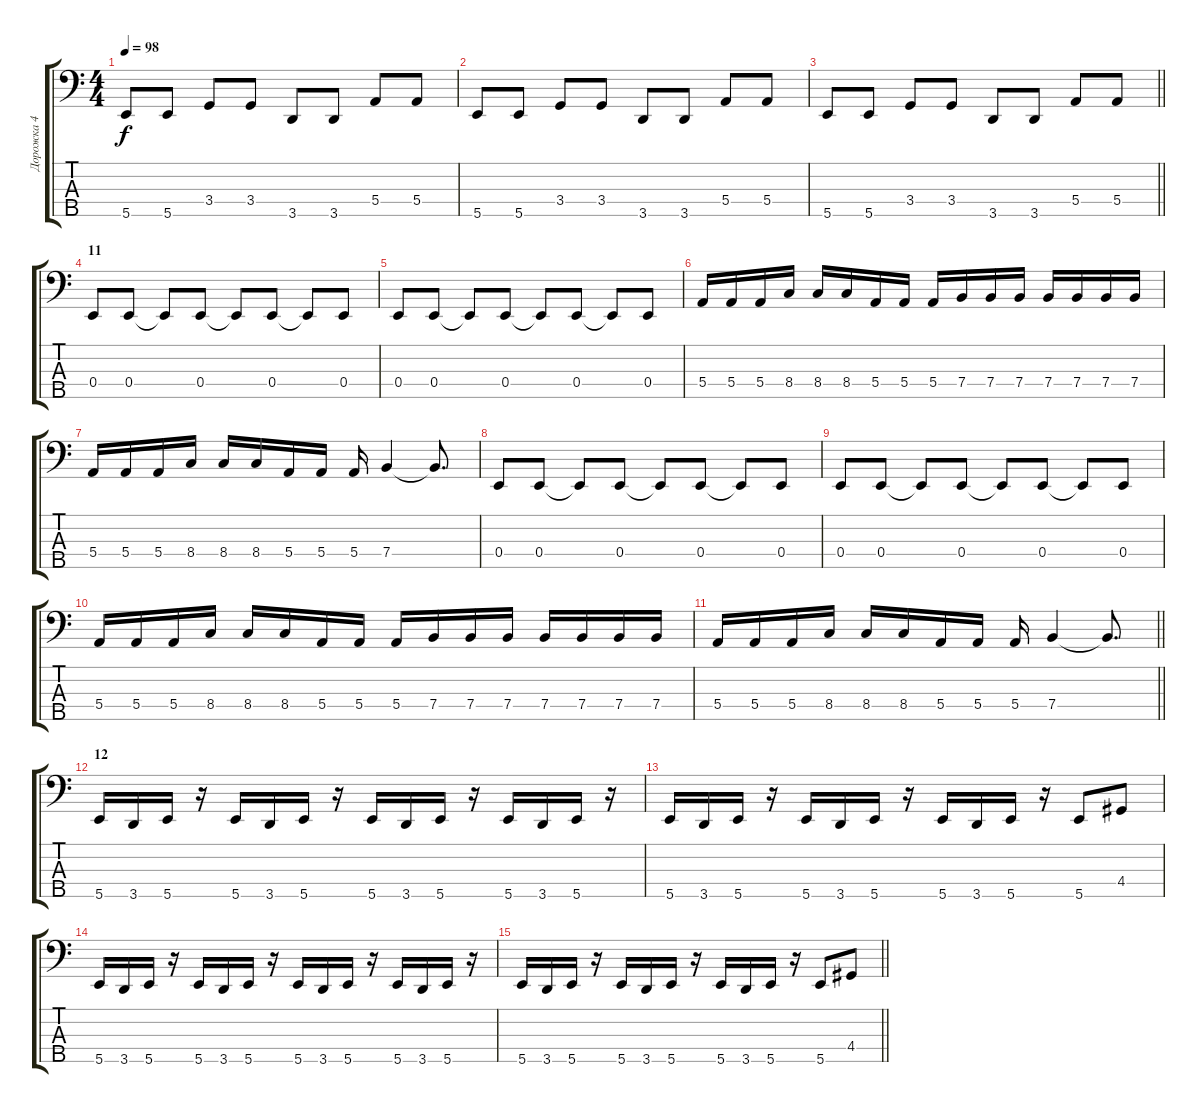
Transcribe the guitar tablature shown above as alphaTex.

\track ("Дорожка 4" "Дорожка 4") {instrument electricbassfinger}
\staff {score tabs}
\tuning (G2 D2 A1 E1 B0) {hide}
\ts (4 4)
\tempo 98
\clef f4
\ks c
5.5.8{dy f} 5.5.8 3.4.8 3.4.8 3.5.8 3.5.8 5.4.8 5.4.8 |
5.5.8 5.5.8 3.4.8 3.4.8 3.5.8 3.5.8 5.4.8 5.4.8 |
\barLineRight lightlight
5.5.8 5.5.8 3.4.8 3.4.8 3.5.8 3.5.8 5.4.8 5.4.8 |
\section ("" "11")
0.4.8 0.4.8 0.4{t}.8 0.4.8 0.4{t}.8 0.4.8 0.4{t}.8 0.4.8 |
0.4.8 0.4.8 0.4{t}.8 0.4.8 0.4{t}.8 0.4.8 0.4{t}.8 0.4.8 |
5.4.16 5.4.16 5.4.16 8.4.16 8.4.16 8.4.16 5.4.16 5.4.16 5.4.16 7.4.16 7.4.16 7.4.16 7.4.16 7.4.16 7.4.16 7.4.16 |
5.4.16 5.4.16 5.4.16 8.4.16 8.4.16 8.4.16 5.4.16 5.4.16 5.4.16 7.4.4 7.4{t}.8{d} |
0.4.8 0.4.8 0.4{t}.8 0.4.8 0.4{t}.8 0.4.8 0.4{t}.8 0.4.8 |
0.4.8 0.4.8 0.4{t}.8 0.4.8 0.4{t}.8 0.4.8 0.4{t}.8 0.4.8 |
5.4.16 5.4.16 5.4.16 8.4.16 8.4.16 8.4.16 5.4.16 5.4.16 5.4.16 7.4.16 7.4.16 7.4.16 7.4.16 7.4.16 7.4.16 7.4.16 |
\barLineRight lightlight
5.4.16 5.4.16 5.4.16 8.4.16 8.4.16 8.4.16 5.4.16 5.4.16 5.4.16 7.4.4 7.4{t}.8{d} |
\section ("" "12")
5.5.16 3.5.16 5.5.16 r.16 5.5.16 3.5.16 5.5.16 r.16 5.5.16 3.5.16 5.5.16 r.16 5.5.16 3.5.16 5.5.16 r.16 |
5.5.16 3.5.16 5.5.16 r.16 5.5.16 3.5.16 5.5.16 r.16 5.5.16 3.5.16 5.5.16 r.16 5.5.8 4.4.8 |
5.5.16 3.5.16 5.5.16 r.16 5.5.16 3.5.16 5.5.16 r.16 5.5.16 3.5.16 5.5.16 r.16 5.5.16 3.5.16 5.5.16 r.16 |
\barLineRight lightlight
5.5.16 3.5.16 5.5.16 r.16 5.5.16 3.5.16 5.5.16 r.16 5.5.16 3.5.16 5.5.16 r.16 5.5.8 4.4.8
